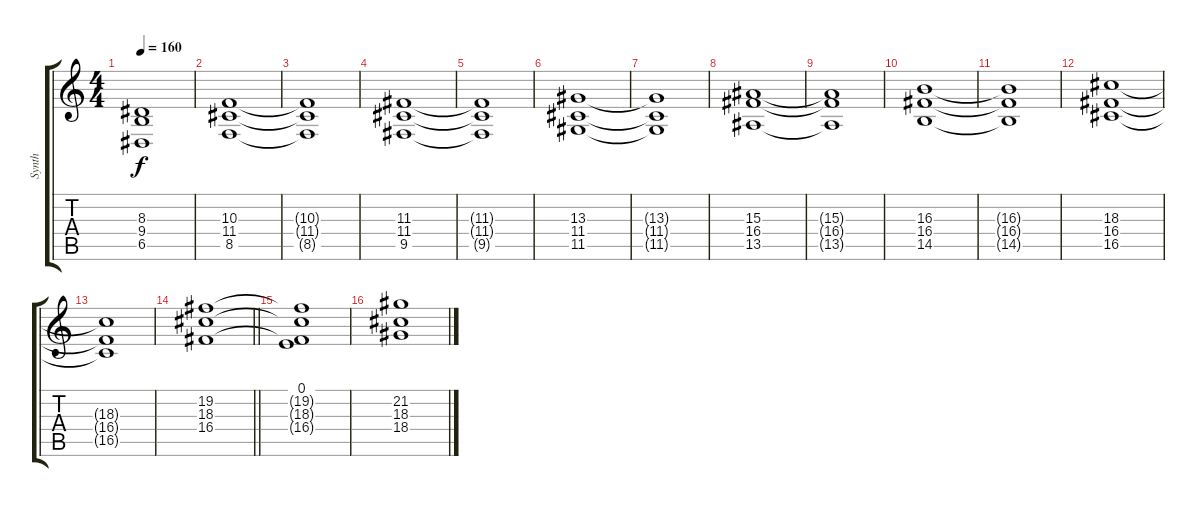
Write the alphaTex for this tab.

\track ("Synth" "Synth") {instrument stringensemble1}
\staff {score tabs}
\tuning (E4 B3 G3 D3 A2 E2) {hide}
\ts (4 4)
\tempo 160
\clef g2
\ks c
(8.3{t} 9.4{t} 6.5{t}).1{dy f} |
(10.3 11.4 8.5).1 |
(10.3{t} 11.4{t} 8.5{t}).1 |
(11.3 11.4 9.5).1 |
(11.3{t} 11.4{t} 9.5{t}).1 |
(13.3 11.4 11.5).1 |
(13.3{t} 11.4{t} 11.5{t}).1 |
(15.3 16.4 13.5).1 |
(15.3{t} 16.4{t} 13.5{t}).1 |
(16.3 16.4 14.5).1 |
(16.3{t} 16.4{t} 14.5{t}).1 |
(18.3 16.4 16.5).1 |
(18.3{t} 16.4{t} 16.5{t}).1 |
\barLineRight lightlight
(19.2 18.3 16.4).1 |
(0.1 19.2{t} 18.3{t} 16.4{t}).1 |
(21.2 18.3 18.4).1
